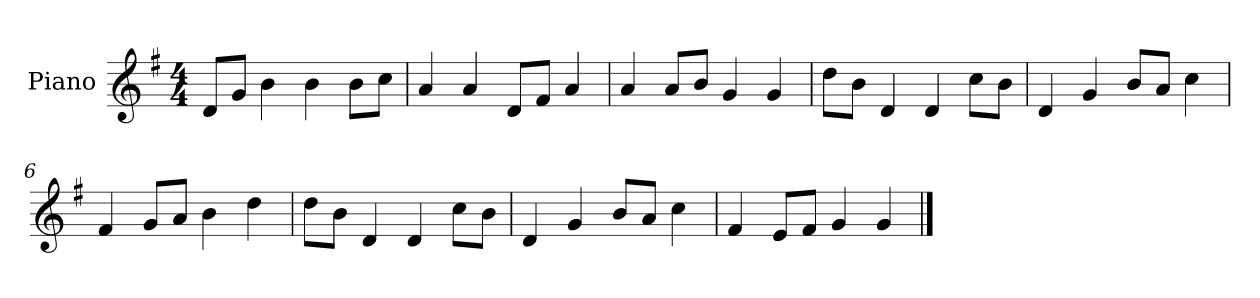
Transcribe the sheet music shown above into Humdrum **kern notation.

**kern
*part1
*staff1
*I"Piano
*I'P-no
*clefG2
*k[f#]
*M4/4
*MM90
=1
8d/L
8g/J
4b\
4b\
8b\L
8cc\J
=2
4a/
4a/
8d/L
8f#/J
4a/
=3
4a/
8a/L
8b/J
4g/
4g/
=4
8dd\L
8b\J
4d/
4d/
8cc\L
8b\J
=5
4d/
4g/
8b/L
8a/J
4cc\
=6
4f#/
8g/L
8a/J
4b\
4dd\
!!LO:LB:g=z
=7
8dd\L
8b\J
4d/
4d/
8cc\L
8b\J
=8
4d/
4g/
8b/L
8a/J
4cc\
=9
4f#/
8e/L
8f#/J
4g/
4g/
==
*-
